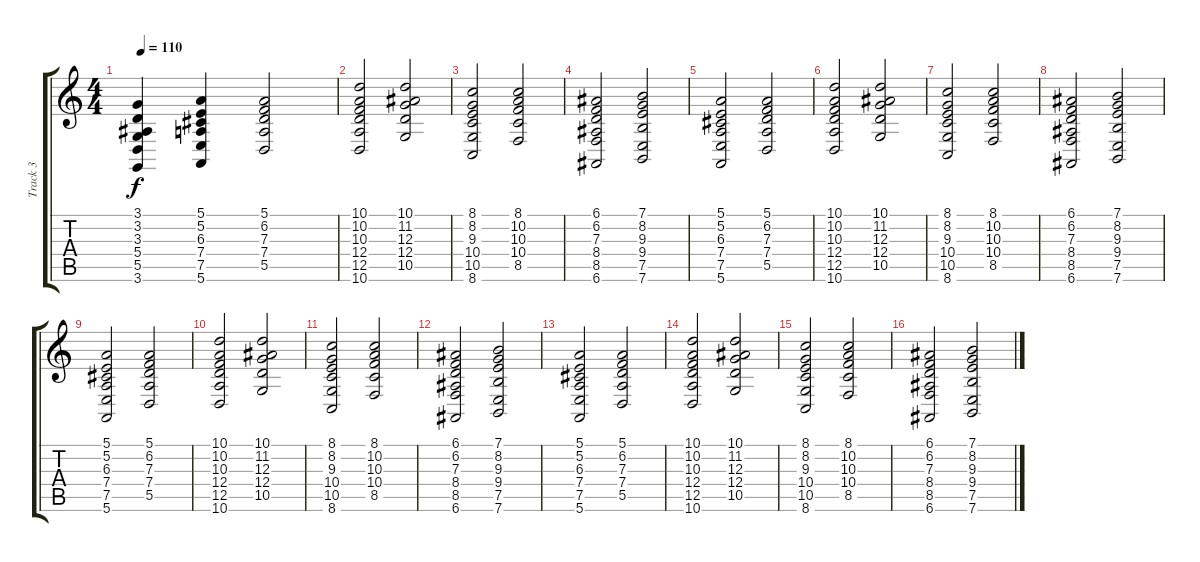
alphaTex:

\track ("Track 3" "Track 3") {instrument stringensemble1}
\staff {score tabs}
\tuning (E4 B3 G3 D3 A2 E2) {hide}
\ts (4 4)
\tempo 110
\clef g2
\ks c
(3.1 3.2 3.3 5.4 5.5 3.6).4{dy f} (5.1 5.2 6.3 7.4 7.5 5.6).4 (5.1 6.2 7.3 7.4 5.5).2 |
(10.1 10.2 10.3 12.4 12.5 10.6).2 (10.1 11.2 12.3 12.4 10.5).2 |
(8.1 8.2 9.3 10.4 10.5 8.6).2 (8.1 10.2 10.3 10.4 8.5).2 |
(6.1 6.2 7.3 8.4 8.5 6.6).2 (7.1 8.2 9.3 9.4 7.5 7.6).2 |
(5.1 5.2 6.3 7.4 7.5 5.6).2 (5.1 6.2 7.3 7.4 5.5).2 |
(10.1 10.2 10.3 12.4 12.5 10.6).2 (10.1 11.2 12.3 12.4 10.5).2 |
(8.1 8.2 9.3 10.4 10.5 8.6).2 (8.1 10.2 10.3 10.4 8.5).2 |
(6.1 6.2 7.3 8.4 8.5 6.6).2 (7.1 8.2 9.3 9.4 7.5 7.6).2 |
(5.1 5.2 6.3 7.4 7.5 5.6).2 (5.1 6.2 7.3 7.4 5.5).2 |
(10.1 10.2 10.3 12.4 12.5 10.6).2 (10.1 11.2 12.3 12.4 10.5).2 |
(8.1 8.2 9.3 10.4 10.5 8.6).2 (8.1 10.2 10.3 10.4 8.5).2 |
(6.1 6.2 7.3 8.4 8.5 6.6).2 (7.1 8.2 9.3 9.4 7.5 7.6).2 |
(5.1 5.2 6.3 7.4 7.5 5.6).2 (5.1 6.2 7.3 7.4 5.5).2 |
(10.1 10.2 10.3 12.4 12.5 10.6).2 (10.1 11.2 12.3 12.4 10.5).2 |
(8.1 8.2 9.3 10.4 10.5 8.6).2 (8.1 10.2 10.3 10.4 8.5).2 |
(6.1 6.2 7.3 8.4 8.5 6.6).2 (7.1 8.2 9.3 9.4 7.5 7.6).2
